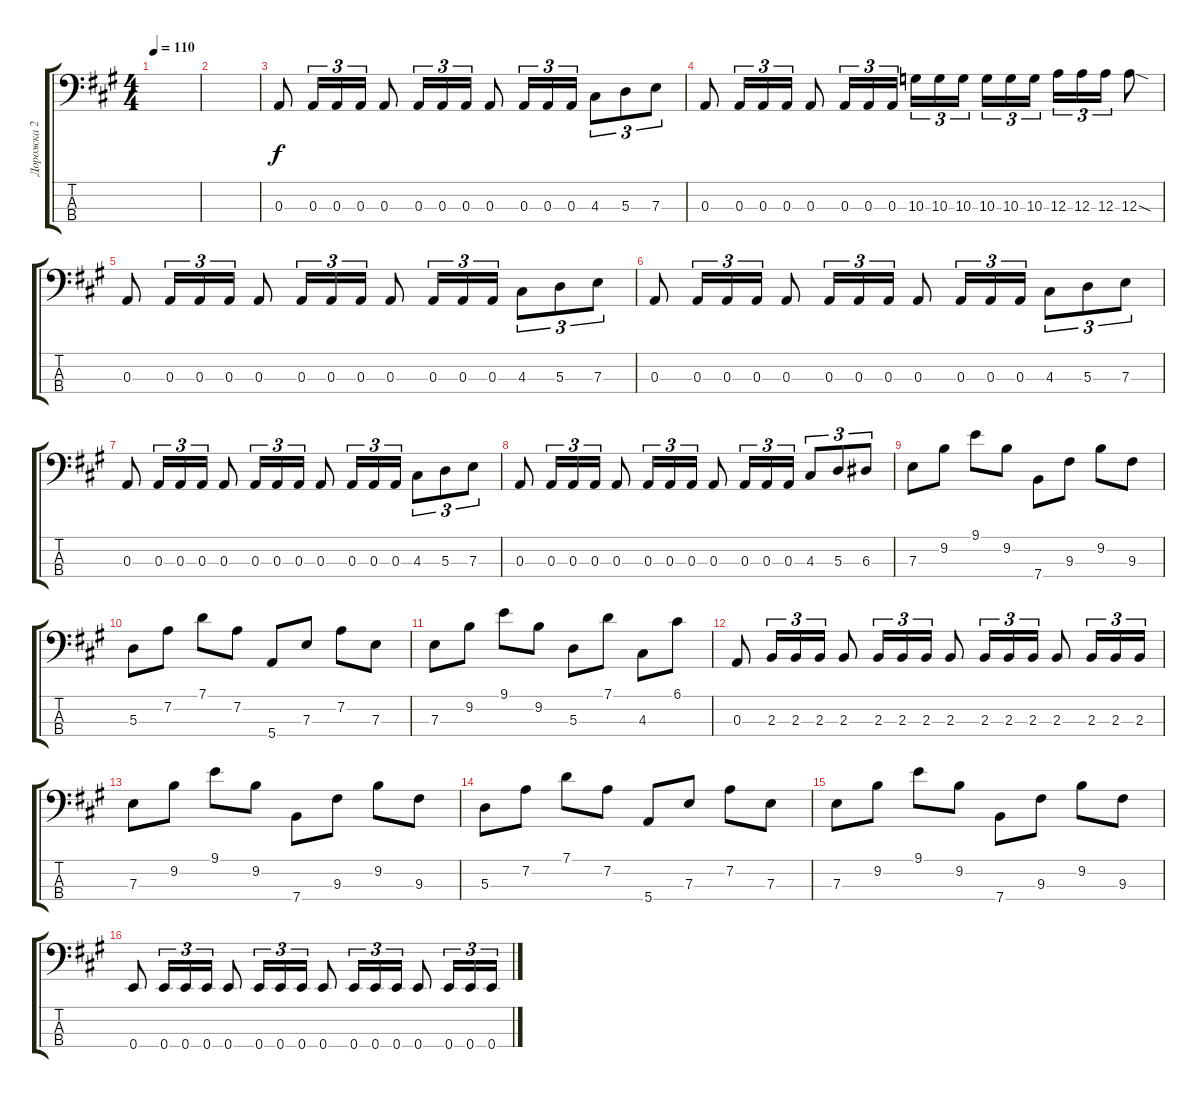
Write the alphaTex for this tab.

\track ("Дорожка 2" "Дорожка 2") {instrument electricbassfinger}
\staff {score tabs}
\tuning (G2 D2 A1 E1) {hide}
\ts (4 4)
\tempo 110
\clef f4
\ks a
|
|
0.3.8 0.3.16{tu (3 2)} 0.3.16{tu (3 2)} 0.3.16{tu (3 2)} 0.3.8 0.3.16{tu (3 2)} 0.3.16{tu (3 2)} 0.3.16{tu (3 2)} 0.3.8 0.3.16{tu (3 2)} 0.3.16{tu (3 2)} 0.3.16{tu (3 2)} 4.3.8{tu (3 2)} 5.3.8{tu (3 2)} 7.3.8{tu (3 2)} |
0.3.8 0.3.16{tu (3 2)} 0.3.16{tu (3 2)} 0.3.16{tu (3 2)} 0.3.8 0.3.16{tu (3 2)} 0.3.16{tu (3 2)} 0.3.16{tu (3 2)} 10.3.16{tu (3 2)} 10.3.16{tu (3 2)} 10.3.16{tu (3 2)} 10.3.16{tu (3 2)} 10.3.16{tu (3 2)} 10.3.16{tu (3 2)} 12.3.16{tu (3 2)} 12.3.16{tu (3 2)} 12.3.16{tu (3 2)} 12.3{sod}.8 |
0.3.8 0.3.16{tu (3 2)} 0.3.16{tu (3 2)} 0.3.16{tu (3 2)} 0.3.8 0.3.16{tu (3 2)} 0.3.16{tu (3 2)} 0.3.16{tu (3 2)} 0.3.8 0.3.16{tu (3 2)} 0.3.16{tu (3 2)} 0.3.16{tu (3 2)} 4.3.8{tu (3 2)} 5.3.8{tu (3 2)} 7.3.8{tu (3 2)} |
0.3.8 0.3.16{tu (3 2)} 0.3.16{tu (3 2)} 0.3.16{tu (3 2)} 0.3.8 0.3.16{tu (3 2)} 0.3.16{tu (3 2)} 0.3.16{tu (3 2)} 0.3.8 0.3.16{tu (3 2)} 0.3.16{tu (3 2)} 0.3.16{tu (3 2)} 4.3.8{tu (3 2)} 5.3.8{tu (3 2)} 7.3.8{tu (3 2)} |
0.3.8 0.3.16{tu (3 2)} 0.3.16{tu (3 2)} 0.3.16{tu (3 2)} 0.3.8 0.3.16{tu (3 2)} 0.3.16{tu (3 2)} 0.3.16{tu (3 2)} 0.3.8 0.3.16{tu (3 2)} 0.3.16{tu (3 2)} 0.3.16{tu (3 2)} 4.3.8{tu (3 2)} 5.3.8{tu (3 2)} 7.3.8{tu (3 2)} |
0.3.8 0.3.16{tu (3 2)} 0.3.16{tu (3 2)} 0.3.16{tu (3 2)} 0.3.8 0.3.16{tu (3 2)} 0.3.16{tu (3 2)} 0.3.16{tu (3 2)} 0.3.8 0.3.16{tu (3 2)} 0.3.16{tu (3 2)} 0.3.16{tu (3 2)} 4.3.8{tu (3 2)} 5.3.8{tu (3 2)} 6.3.8{tu (3 2)} |
7.3.8 9.2.8 9.1.8 9.2.8 7.4.8 9.3.8 9.2.8 9.3.8 |
5.3.8 7.2.8 7.1.8 7.2.8 5.4.8 7.3.8 7.2.8 7.3.8 |
7.3.8 9.2.8 9.1.8 9.2.8 5.3.8 7.1.8 4.3.8 6.1.8 |
0.3.8 2.3.16{tu (3 2)} 2.3.16{tu (3 2)} 2.3.16{tu (3 2)} 2.3.8 2.3.16{tu (3 2)} 2.3.16{tu (3 2)} 2.3.16{tu (3 2)} 2.3.8 2.3.16{tu (3 2)} 2.3.16{tu (3 2)} 2.3.16{tu (3 2)} 2.3.8 2.3.16{tu (3 2)} 2.3.16{tu (3 2)} 2.3.16{tu (3 2)} |
7.3.8 9.2.8 9.1.8 9.2.8 7.4.8 9.3.8 9.2.8 9.3.8 |
5.3.8 7.2.8 7.1.8 7.2.8 5.4.8 7.3.8 7.2.8 7.3.8 |
7.3.8 9.2.8 9.1.8 9.2.8 7.4.8 9.3.8 9.2.8 9.3.8 |
0.4.8 0.4.16{tu (3 2)} 0.4.16{tu (3 2)} 0.4.16{tu (3 2)} 0.4.8 0.4.16{tu (3 2)} 0.4.16{tu (3 2)} 0.4.16{tu (3 2)} 0.4.8 0.4.16{tu (3 2)} 0.4.16{tu (3 2)} 0.4.16{tu (3 2)} 0.4.8 0.4.16{tu (3 2)} 0.4.16{tu (3 2)} 0.4.16{tu (3 2)}
